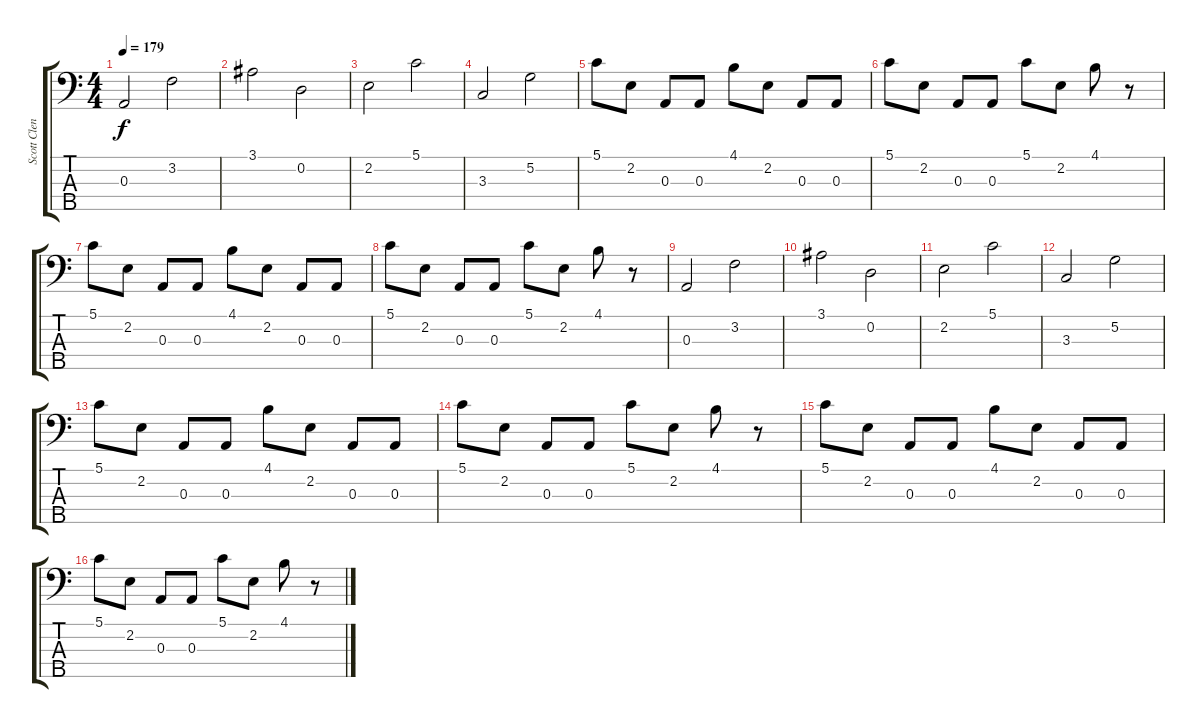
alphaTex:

\track ("Scott Clendenin" "Scott Clen") {instrument electricbassfinger}
\staff {score tabs}
\tuning (G2 D2 A1 E1 B0) {hide}
\ts (4 4)
\tempo 179
\clef f4
\ks c
0.3.2{dy f} 3.2.2 |
3.1.2 0.2.2 |
2.2.2 5.1.2 |
3.3.2 5.2.2 |
5.1.8 2.2.8 0.3.8 0.3.8 4.1.8 2.2.8 0.3.8 0.3.8 |
5.1.8 2.2.8 0.3.8 0.3.8 5.1.8 2.2.8 4.1.8 r.8 |
5.1.8 2.2.8 0.3.8 0.3.8 4.1.8 2.2.8 0.3.8 0.3.8 |
5.1.8 2.2.8 0.3.8 0.3.8 5.1.8 2.2.8 4.1.8 r.8 |
0.3.2 3.2.2 |
3.1.2 0.2.2 |
2.2.2 5.1.2 |
3.3.2 5.2.2 |
5.1.8 2.2.8 0.3.8 0.3.8 4.1.8 2.2.8 0.3.8 0.3.8 |
5.1.8 2.2.8 0.3.8 0.3.8 5.1.8 2.2.8 4.1.8 r.8 |
5.1.8 2.2.8 0.3.8 0.3.8 4.1.8 2.2.8 0.3.8 0.3.8 |
5.1.8 2.2.8 0.3.8 0.3.8 5.1.8 2.2.8 4.1.8 r.8
